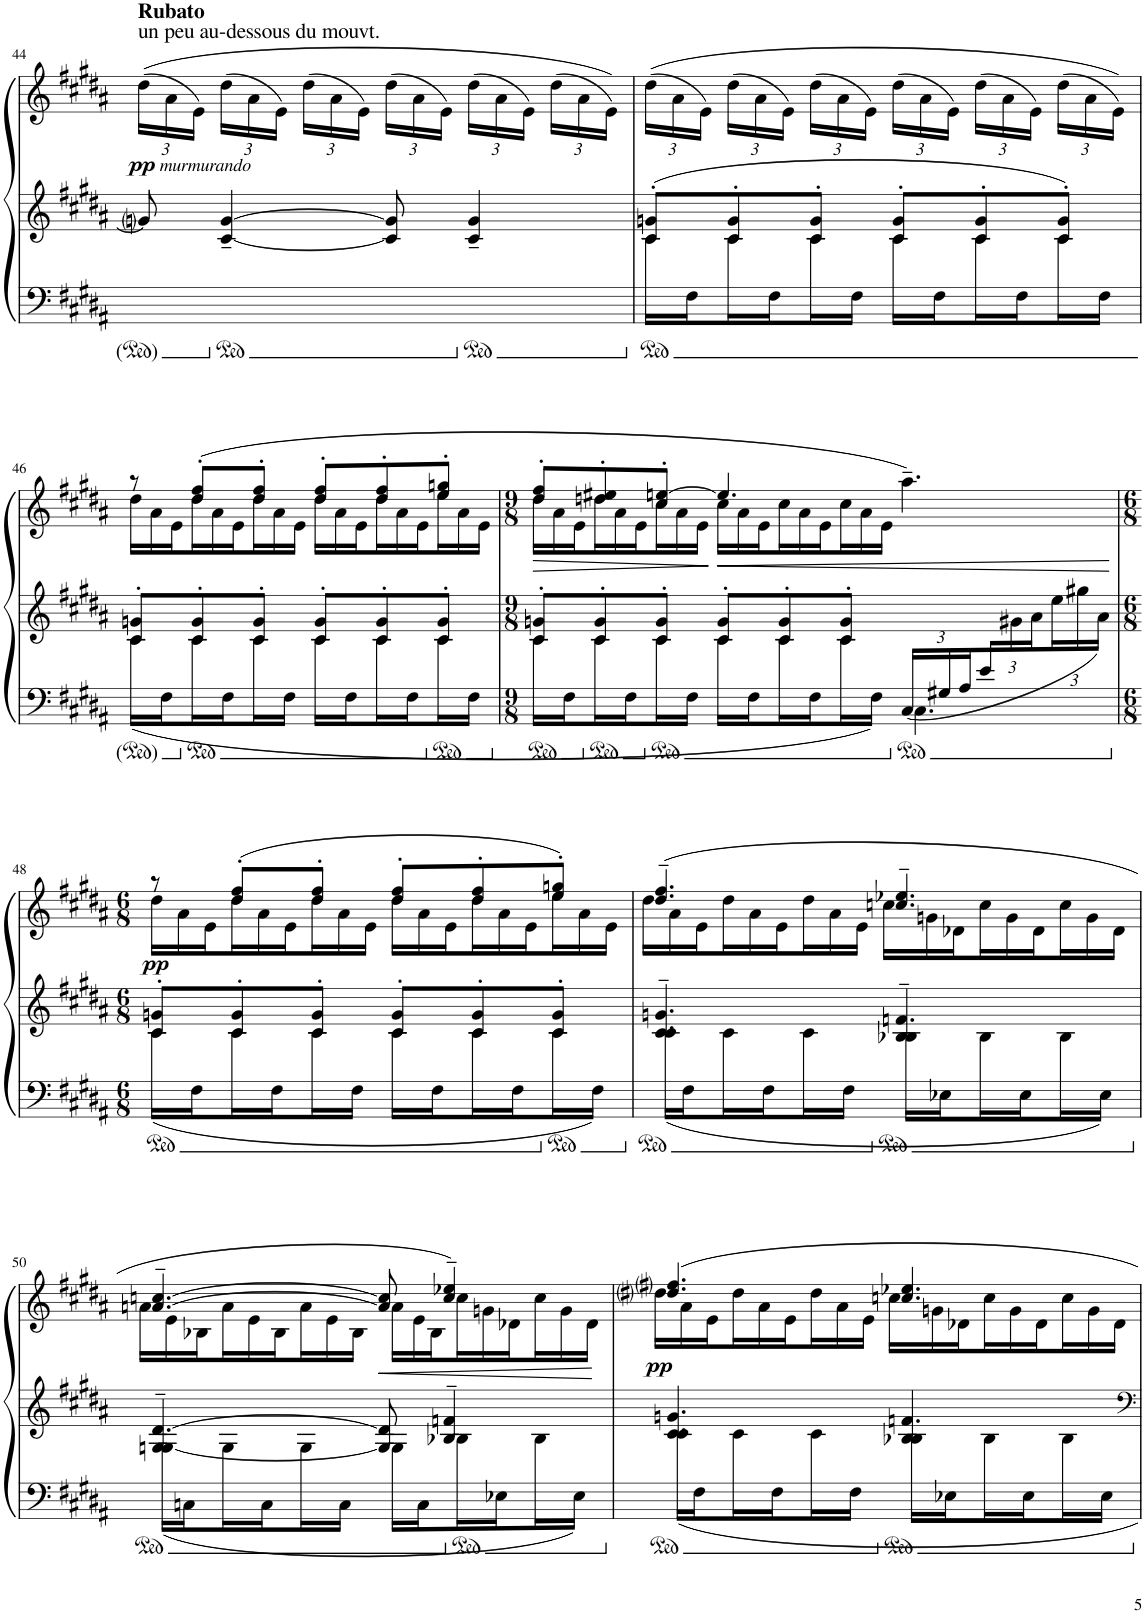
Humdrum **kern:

**kern	**kern	**kern	**dynam
*part1	*part1	*part1	*part1
*staff3	*staff2	*staff1	*staff1/2/3
*I"Grand Piano	*	*	*
*I'Pno.	*	*	*
!!LO:PB:g=z
*clefF4	*clefF4	*clefG2	*
*k[f#c#g#d#a#]	*k[f#c#g#d#a#]	*k[f#c#g#d#a#]	*
*M6/8	*M6/8	*M6/8	*
=44	=44	=44	=44
*	*	*^	*
*	*	*	*Xbrackettup	*
!	!	!LO:TX:a:B:t=Rubato	!	!
!	!	!LO:TX:a:t=un peu au-dessous du mouvt.	!	!
!	!	!	!	!LO:DY:b
!	!	!	!	!LO:DY:n=1:b
8ryy	8gni/]	2.ryy	(>(>24dd#\LL	pp other-dynamics
.	.	.	24a#\	.
.	.	.	24e\JJ)	.
4ryy	[4c#/~ [4g/~	.	(>24dd#\LL	.
.	.	.	24a#\	.
.	.	.	24e\JJ)	.
.	.	.	(>24dd#\LL	.
.	.	.	24a#\	.
.	.	.	24e\JJ)	.
8ryy	8c#/] 8g/]	.	(>24dd#\LL	.
.	.	.	24a#\	.
.	.	.	24e\JJ)	.
4ryy	4c#/~ 4g/~	.	(>24dd#\LL	.
.	.	.	24a#\	.
.	.	.	24e\JJ)	.
.	.	.	(>24dd#\LL	.
.	.	.	24a#\	.
.	.	.	24e\JJ))	.
=45	=45	=45	=45	=45
*	*^	*	*	*
16ryy	8c#/'> 8gn/'>L	16c#\LL	2.ryy	(>(>24dd#\LL	.
.	.	.	.	24a#\	.
16F#\J	.	16ryy	.	.	.
.	.	.	.	24e\JJ)	.
16ryy	8c#/'> 8g/'>	16c#\L	.	(>24dd#\LL	.
.	.	.	.	24a#\	.
16F#\J	.	16ryy	.	.	.
.	.	.	.	24e\JJ)	.
16ryy	8c#/'> 8g/'>J	16c#\L	.	(>24dd#\LL	.
.	.	.	.	24a#\	.
16F#\JJ	.	16ryy	.	.	.
.	.	.	.	24e\JJ)	.
16ryy	8c#/'> 8g/'>L	16c#\LL	.	(>24dd#\LL	.
.	.	.	.	24a#\	.
16F#\J	.	16ryy	.	.	.
.	.	.	.	24e\JJ)	.
16ryy	8c#/'> 8g/'>	16c#\L	.	(>24dd#\LL	.
.	.	.	.	24a#\	.
16F#\J	.	16ryy	.	.	.
.	.	.	.	24e\JJ)	.
16ryy	8c#/'> 8g/'>J	16c#\L	.	(>24dd#\LL	.
.	.	.	.	24a#\	.
16F#\JJ	.	16ryy	.	.	.
.	.	.	.	24e\JJ))	.
!!LO:LB:g=z	!!
=46	=46	=46	=46	=46	=46
*	*	*	*	*Xtuplet	*
16ryy	8c#/'> 8gn/'>L	16c#\LL	8r	24dd#\LL	.
.	.	.	.	24a#\	.
16F#\J	.	16ryy	.	.	.
.	.	.	.	24e\	.
16ryy	8c#/'> 8g/'>	16c#\L	(8dd#/'^ 8ff#/'^L	24dd#\	.
.	.	.	.	24a#\	.
16F#\J	.	16ryy	.	.	.
.	.	.	.	24e\	.
16ryy	8c#/'> 8g/'>J	16c#\L	8dd#/'^ 8ff#/'^J	24dd#\	.
.	.	.	.	24a#\	.
16F#\JJ	.	16ryy	.	.	.
.	.	.	.	24e\JJ	.
16ryy	8c#/'> 8g/'>L	16c#\LL	8dd#/'^ 8ff#/'^L	24dd#\LL	.
.	.	.	.	24a#\	.
16F#\J	.	16ryy	.	.	.
.	.	.	.	24e\	.
16ryy	8c#/'> 8g/'>	16c#\L	8dd#/'^ 8ff#/'^	24dd#\	.
.	.	.	.	24a#\	.
16F#\J	.	16ryy	.	.	.
.	.	.	.	24e\	.
16ryy	8c#/'> 8g/'>J	16c#\L	8ee/'^ 8ggn/'^J	24ee\	.
.	.	.	.	24a#\	.
16F#\JJ	.	16ryy	.	.	.
.	.	.	.	24e\JJ	.
=47	=47	=47	=47	=47	=47
*M9/8	*M9/8	*	*M9/8	*	*
*^	*	*	*	*	*
!	!	!	!	!	!	!LO:HP:b
2.ryy	16ryy	8c#/'> 8gn/'>L	16c#\LL	8dd#/'^ 8ff#/'^L	24dd#\LL	>
.	.	.	.	.	24a#\	.
.	16F#\J	.	16ryy	.	.	.
.	.	.	.	.	24e\	.
.	16ryy	8c#/'> 8g/'>	16c#\L	8ddn/'^ 8ee#X/'^	24dd\	.
.	.	.	.	.	24a#\	.
.	16F#\J	.	16ryy	.	.	.
.	.	.	.	.	24e\	.
.	16ryy	8c#/'> 8g/'>J	16c#\L	8cc#/'^ [8een/'^J	24cc#\	.
.	.	.	.	.	24a#\	.
.	16F#\JJ	.	16ryy	.	.	.
.	.	.	.	.	24e\JJ	.
!	!	!	!	!	!	!LO:HP:b
.	16ryy	8c#/'> 8g/'>L	16c#\LL	4.ee/]	24cc#\LL	<
.	.	.	.	.	24a#\	.
.	16F#\J	.	16ryy	.	.	.
.	.	.	.	.	24e\	.
.	16ryy	8c#/'> 8g/'>	16c#\L	.	24cc#\	.
.	.	.	.	.	24a#\	.
.	16F#\J	.	16ryy	.	.	.
.	.	.	.	.	24e\	.
.	16ryy	8c#/'> 8g/'>J	16c#\L	.	24cc#\	.
.	.	.	.	.	24a#\	.
.	16F#\JJ	.	4..ryy	.	.	.
.	.	.	.	.	24e\JJ	.
*Xbrackettup	*	*	*	*	*	*
24C#/LL	4.C#\	6ryy	.	4.aa#~^\)	4.ryy	.
24G#X/	.	.	.	.	.	.
24A#/J	.	.	.	.	.	.
24e/L	.	.	.	.	.	.
24%5ryy	.	24g#X\	.	.	.	.
.	.	24a#\J	.	.	.	.
*	*	*Xbrackettup	*	*	*	*
.	.	24ee\L	.	.	.	.
.	.	24gg#X\	.	.	.	.
.	.	24a#\JJ	.	.	.	.
*v	*v	*	*	*	*	*
*	*v	*v	*	*	*
*	*	*v	*v	*
.	.	.	]
!!LO:LB:g=z
=48	=48	=48	=48
*M6/8	*M6/8	*M6/8	*
*	*^	*^	*
!	!	!	!	!	!LO:DY:b
16ryy	8c#/'> 8gn/'>L	16c#\LL	8r	24dd#\LL	pp
.	.	.	.	24a#\	.
16F#\J	.	16ryy	.	.	.
.	.	.	.	24e\	.
16ryy	8c#/'> 8g/'>	16c#\L	(8dd#/' 8ff#/'L	24dd#\	.
.	.	.	.	24a#\	.
16F#\J	.	16ryy	.	.	.
.	.	.	.	24e\	.
16ryy	8c#/'> 8g/'>J	16c#\L	8dd#/' 8ff#/'J	24dd#\	.
.	.	.	.	24a#\	.
16F#\JJ	.	16ryy	.	.	.
.	.	.	.	24e\JJ	.
16ryy	8c#/'> 8g/'>L	16c#\LL	8dd#/' 8ff#/'L	24dd#\LL	.
.	.	.	.	24a#\	.
16F#\J	.	16ryy	.	.	.
.	.	.	.	24e\	.
16ryy	8c#/'> 8g/'>	16c#\L	8dd#/' 8ff#/'	24dd#\	.
.	.	.	.	24a#\	.
16F#\J	.	16ryy	.	.	.
.	.	.	.	24e\	.
16ryy	8c#/'> 8g/'>J	16c#\L	8ee/' 8ggn/'J)	24ee\	.
.	.	.	.	24a#\	.
16F#\JJ	.	16ryy	.	.	.
.	.	.	.	24e\JJ	.
=49	=49	=49	=49	=49	=49
16ryy	4.c#/~> 4.gn/~>	16c#\LL	(4.dd#/~ 4.ff#/~	24dd#\LL	.
.	.	.	.	24a#\	.
16F#\J	.	16ryy	.	.	.
.	.	.	.	24e\	.
16ryy	.	16c#\L	.	24dd#\	.
.	.	.	.	24a#\	.
16F#\J	.	16ryy	.	.	.
.	.	.	.	24e\	.
16ryy	.	16c#\L	.	24dd#\	.
.	.	.	.	24a#\	.
16F#\JJ	.	16ryy	.	.	.
.	.	.	.	24e\JJ	.
16ryy	4.B-X/~> 4.fn/~>	16B-\LL	4.ccn/~ 4.ee-X/~	24cc\LL	.
.	.	.	.	24gn\	.
16E-X\J	.	16ryy	.	.	.
.	.	.	.	24d-X\	.
16ryy	.	16B-\L	.	24cc\	.
.	.	.	.	24g\	.
16E-\J	.	16ryy	.	.	.
.	.	.	.	24d-\	.
16ryy	.	16B-\L	.	24cc\	.
.	.	.	.	24g\	.
16E-\JJ	.	16ryy	.	.	.
.	.	.	.	24d-\JJ	.
!!LO:LB:g=z	!!
=50	=50	=50	=50	=50	=50
16ryy	[4.Gn/~> [4.d#/~>	16G\LL	[4.an/~ [4.ccn/~	24a\LL	.
.	.	.	.	24e\	.
16Cn\J	.	16ryy	.	.	.
.	.	.	.	24B-X\	.
16ryy	.	16G\L	.	24a\	.
.	.	.	.	24e\	.
16C\J	.	16ryy	.	.	.
.	.	.	.	24B-\	.
16ryy	.	16G\L	.	24a\	.
.	.	.	.	24e\	.
16C\JJ	.	16ryy	.	.	.
.	.	.	.	24B-\JJ	.
16ryy	8G/] 8d#/]	16G\LL	8a/] 8cc/]	24a\LL	.
.	.	.	.	24e\	.
16C\J	.	16ryy	.	.	.
.	.	.	.	24B-\	.
16ryy	4B-X/~> 4fn/~>	16B-\L	4cc/~ 4ee-X/~)	24cc\	.
.	.	.	.	24gn\	.
16E-X\J	.	16ryy	.	.	.
.	.	.	.	24d-X\	.
16ryy	.	16B-\L	.	24cc\	.
.	.	.	.	24g\	.
16E-\JJ	.	16ryy	.	.	.
.	.	.	.	24d-\JJ	[
=51	=51	=51	=51	=51	=51
!	!	!	!	!	!LO:DY:b
16ryy	4.c#/ 4.gn/	16c#\LL	4.dd#i/ 4.ff#i/	24dd#\LL	pp
.	.	.	.	24a#\	.
16F#\J	.	16ryy	.	.	.
.	.	.	.	24e\	.
16ryy	.	16c#\L	.	24dd#\	.
.	.	.	.	24a#\	.
16F#\J	.	16ryy	.	.	.
.	.	.	.	24e\	.
16ryy	.	16c#\L	.	24dd#\	.
.	.	.	.	24a#\	.
16F#\JJ	.	16ryy	.	.	.
.	.	.	.	24e\JJ	.
16ryy	4.B-X/ 4.fn/	16B-\LL	4.ccn/ 4.ee-X/	24cc\LL	.
.	.	.	.	24gn\	.
16E-X\J	.	16ryy	.	.	.
.	.	.	.	24d-X\	.
16ryy	.	16B-\L	.	24cc\	.
.	.	.	.	24g\	.
16E-\J	.	16ryy	.	.	.
.	.	.	.	24d-\	.
16ryy	.	16B-\L	.	24cc\	.
.	.	.	.	24g\	.
16E-\JJ	.	16ryy	.	.	.
.	.	.	.	24d-\JJ	.
*	*v	*v	*	*	*
*	*	*v	*v	*
=	=	=	=
*-	*-	*-	*-
